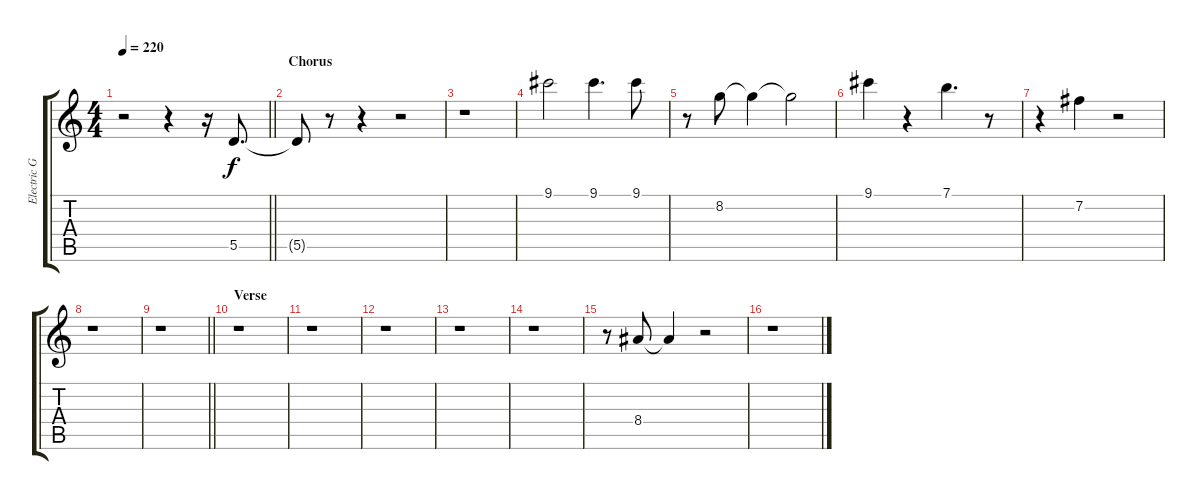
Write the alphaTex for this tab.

\track ("Electric Guitar (Clean Tone) Telecaster" "Electric G") {instrument electricguitarclean}
\staff {score tabs}
\tuning (E4 B3 G3 D3 A2 E2) {hide}
\ts (4 4)
\tempo 220
\clef g2
\barLineRight lightlight
\ks c
r.2{dy f} r.4 r.16 5.5.8{d} |
\section ("" "Chorus")
5.5{t}.8 r.8 r.4 r.2 |
r.1 |
9.1.2 9.1.4{d} 9.1.8 |
r.8 8.2.8 8.2{t}.4 8.2{t}.2 |
9.1.4 r.4 7.1.4{d} r.8 |
r.4 7.2.4 r.2 |
r.1 |
\barLineRight lightlight
r.1 |
\section ("" "Verse")
r.1 |
r.1 |
r.1 |
r.1 |
r.1 |
r.8 8.4.8 8.4{t}.4 r.2 |
r.1
